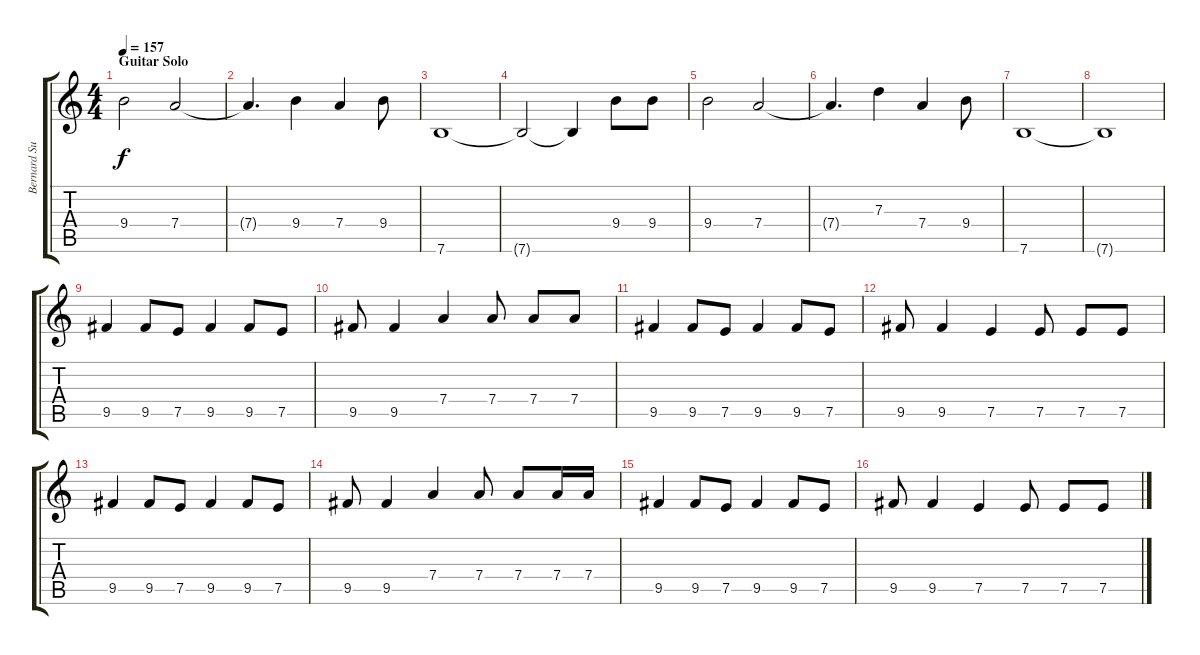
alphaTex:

\track ("Bernard Sumner" "Bernard Su") {instrument overdrivenguitar}
\staff {score tabs}
\tuning (E4 B3 G3 D3 A2 E2) {hide}
\ts (4 4)
\section ("" "Guitar Solo")
\tempo 157
\clef g2
\ks c
9.4.2{dy f instrument overdrivenguitar} 7.4.2 |
7.4{t}.4{d} 9.4.4 7.4.4 9.4.8 |
7.6.1 |
7.6{t}.2 7.6{t}.4 9.4.8 9.4.8 |
9.4.2 7.4.2 |
7.4{t}.4{d} 7.3.4 7.4.4 9.4.8 |
7.6.1 |
7.6{t}.1 |
9.5.4 9.5.8 7.5.8 9.5.4 9.5.8 7.5.8 |
9.5.8 9.5.4 7.4.4 7.4.8 7.4.8 7.4.8 |
9.5.4 9.5.8 7.5.8 9.5.4 9.5.8 7.5.8 |
9.5.8 9.5.4 7.5.4 7.5.8 7.5.8 7.5.8 |
9.5.4 9.5.8 7.5.8 9.5.4 9.5.8 7.5.8 |
9.5.8 9.5.4 7.4.4 7.4.8 7.4.8 7.4.16 7.4.16 |
9.5.4 9.5.8 7.5.8 9.5.4 9.5.8 7.5.8 |
9.5.8 9.5.4 7.5.4 7.5.8 7.5.8 7.5.8
